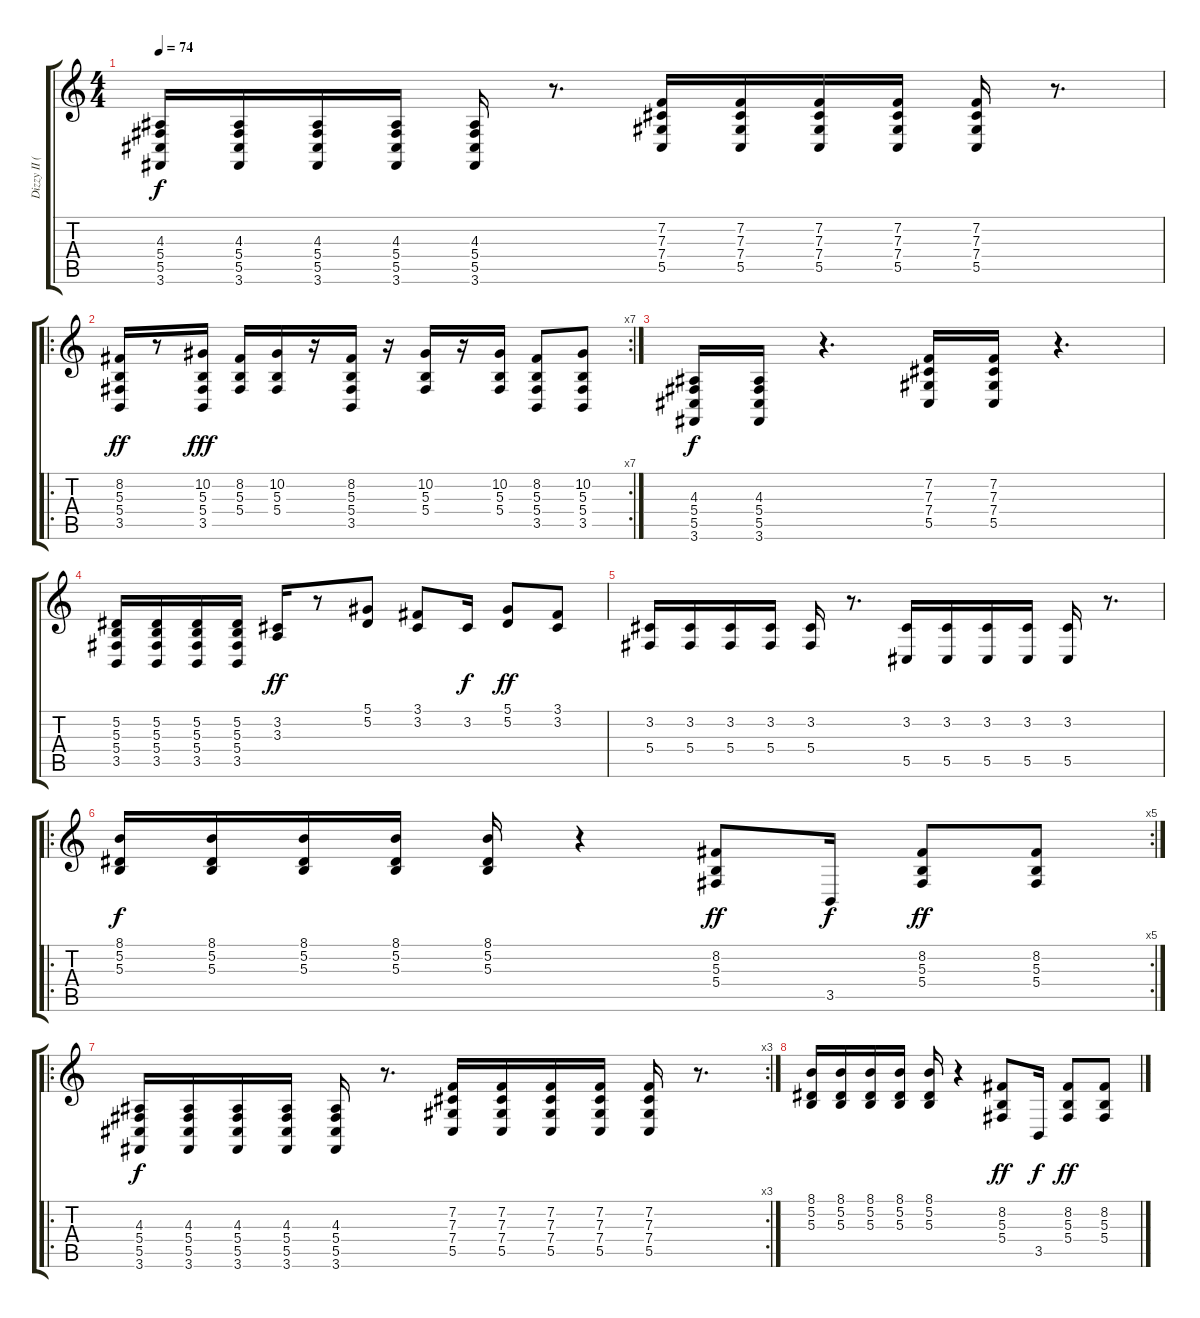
\track ("Dizzy II (Piano)" "Dizzy II (") {instrument acousticgrandpiano}
\staff {score tabs}
\tuning (Eb4 Bb3 Gb3 Db3 Ab2 Eb2) {hide}
\ts (4 4)
\tempo 74
\clef g2
\ks c
(4.3 5.4 5.5 3.6).16{dy f} (4.3 5.4 5.5 3.6).16 (4.3 5.4 5.5 3.6).16 (4.3 5.4 5.5 3.6).16 (4.3 5.4 5.5 3.6).16 r.8{d} (7.2 7.3 7.4 5.5).16 (7.2 7.3 7.4 5.5).16 (7.2 7.3 7.4 5.5).16 (7.2 7.3 7.4 5.5).16 (7.2 7.3 7.4 5.5).16 r.8{d} |
\ro
\rc 7
(8.2 5.3 5.4 3.5).16{dy ff} r.8 (10.2 5.3 5.4 3.5).16{dy fff} (8.2 5.3 5.4).16 (10.2 5.3 5.4).16 r.16 (8.2 5.3 5.4 3.5).16 r.16 (10.2 5.3 5.4).16 r.16 (10.2 5.3 5.4).16 (8.2 5.3 5.4 3.5).8 (10.2 5.3 5.4 3.5).8 |
(4.3 5.4 5.5 3.6).16{dy f} (4.3 5.4 5.5 3.6).16 r.4{d} (7.2 7.3 7.4 5.5).16 (7.2 7.3 7.4 5.5).16 r.4{d} |
(5.2 5.3 5.4 3.5).16 (5.2 5.3 5.4 3.5).16 (5.2 5.3 5.4 3.5).16 (5.2 5.3 5.4 3.5).16 (3.2 3.3).16{dy ff} r.8 (5.1 5.2).8 (3.1 3.2).8 3.2.16{dy f} (5.1 5.2).8{dy ff} (3.1 3.2).8 |
(3.2 5.4).16 (3.2 5.4).16 (3.2 5.4).16 (3.2 5.4).16 (3.2 5.4).16 r.8{d} (3.2 5.5).16 (3.2 5.5).16 (3.2 5.5).16 (3.2 5.5).16 (3.2 5.5).16 r.8{d} |
\ro
\rc 5
(8.1 5.2 5.3).16{dy f} (8.1 5.2 5.3).16 (8.1 5.2 5.3).16 (8.1 5.2 5.3).16 (8.1 5.2 5.3).16 r.4 (8.2 5.3 5.4).8{dy ff} 3.5.16{dy f} (8.2 5.3 5.4).8{dy ff} (8.2 5.3 5.4).8 |
\ro
\rc 3
(4.3 5.4 5.5 3.6).16{dy f} (4.3 5.4 5.5 3.6).16 (4.3 5.4 5.5 3.6).16 (4.3 5.4 5.5 3.6).16 (4.3 5.4 5.5 3.6).16 r.8{d} (7.2 7.3 7.4 5.5).16 (7.2 7.3 7.4 5.5).16 (7.2 7.3 7.4 5.5).16 (7.2 7.3 7.4 5.5).16 (7.2 7.3 7.4 5.5).16 r.8{d} |
(8.1 5.2 5.3).16 (8.1 5.2 5.3).16 (8.1 5.2 5.3).16 (8.1 5.2 5.3).16 (8.1 5.2 5.3).16 r.4 (8.2 5.3 5.4).8{dy ff} 3.5.16{dy f} (8.2 5.3 5.4).8{dy ff} (8.2 5.3 5.4).8
